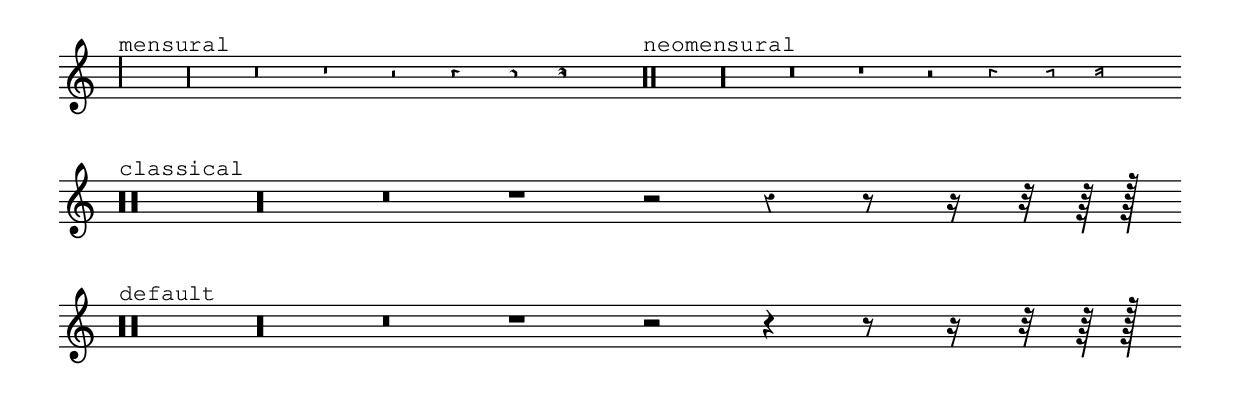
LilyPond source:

%% Do not edit this file; it is automatically
%% generated from LSR http://lsr.dsi.unimi.it
%% This file is in the public domain.
\version "2.13.39"

\header {
  lsrtags = "rhythms, ancient-notation, tweaks-and-overrides"

%% Translation of GIT committish: a874fda3641c9e02f61be5c41b215b8304b8ed00
  doctitlees = "Estilos de silencios"
  texidoces = "
Los silencios se pueden imprimir en distintos estilos.
"

%% Translation of GIT committish: 0a868be38a775ecb1ef935b079000cebbc64de40

  doctitlede = "Pausenstile"
  texidocde = "
Pausen können in verschiedenen Stilen dargestellt werden.
"



%% Translation of GIT committish: 4da4307e396243a5a3bc33a0c2753acac92cb685
  texidocfr = "
Les silences peuvent être gravés selon différents styles.

"
  doctitlefr = "Styles de silences"

  texidoc = "
Rests may be used in various styles.




"
  doctitle = "Rest styles"
} % begin verbatim

\layout {
  indent = 0
  \context {
    \Staff
    \remove "Time_signature_engraver"
  }
}

\new Staff \relative c {
  \cadenzaOn
  \override Staff.Rest #'style = #'mensural
  r\maxima^\markup \typewriter { mensural }
  r\longa r\breve r1 r2 r4 r8 r16 s32 s64 s128 s128
  \bar ""

  \override Staff.Rest #'style = #'neomensural
  r\maxima^\markup \typewriter { neomensural }
  r\longa r\breve r1 r2 r4 r8 r16 s32 s64 s128 s128
  \bar ""

  \override Staff.Rest #'style = #'classical
  r\maxima^\markup \typewriter { classical }
  r\longa r\breve r1 r2 r4 r8 r16 r32 r64 r128 s128
  \bar ""

  \override Staff.Rest  #'style = #'default
  r\maxima^\markup \typewriter { default }
  r\longa r\breve r1 r2 r4 r8 r16 r32 r64 r128 s128
}

